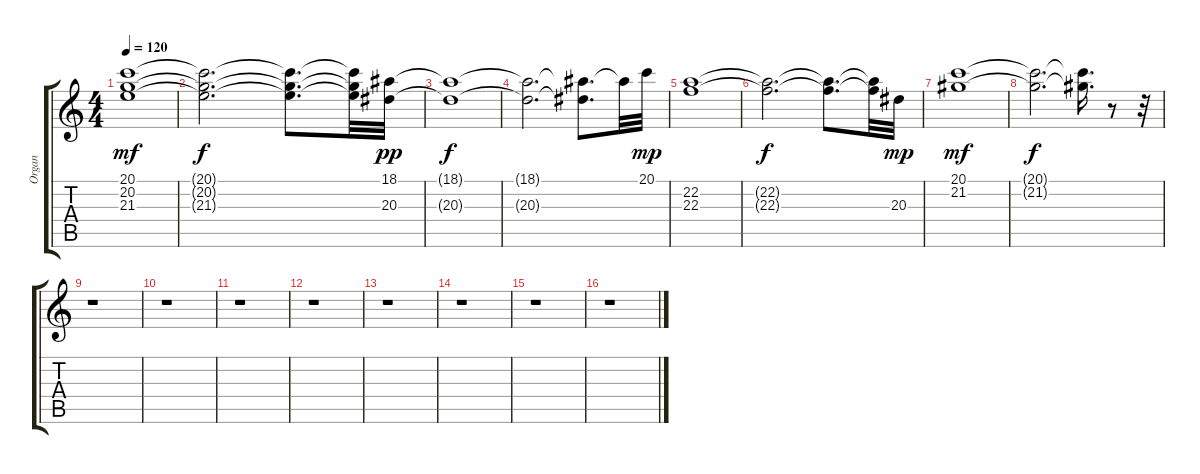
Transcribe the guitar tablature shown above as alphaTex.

\track ("Organ" "Organ") {instrument drawbarorgan}
\staff {score tabs}
\tuning (E4 B3 G3 D3 A2 E2) {hide}
\ts (4 4)
\tempo 120
\clef g2
\ks c
(20.1 20.2 21.3).1{dy mf} |
(20.1{t} 20.2{t} 21.3{t}).2{d dy f} (20.1{t} 20.2{t} 21.3{t}).8{d} (20.1{t} 20.2{t} 21.3{t}).32 (18.1 20.3).32{dy pp} |
(18.1{t} 20.3{t}).1{dy f} |
(18.1{t} 20.3{t}).2{d} (18.1{t} 20.3{t}).8{d} 18.1{t}.32 20.1.32{dy mp} |
(22.2 22.3).1 |
(22.2{t} 22.3{t}).2{d dy f} (22.2{t} 22.3{t}).8{d} (22.2{t} 22.3{t}).32 20.3.32{dy mp} |
(20.1 21.2).1{dy mf} |
(20.1{t} 21.2{t}).2{d dy f} (20.1{t} 21.2{t}).16{d} r.8 r.32 |
r.1 |
r.1 |
r.1 |
r.1 |
r.1 |
r.1 |
r.1 |
r.1
